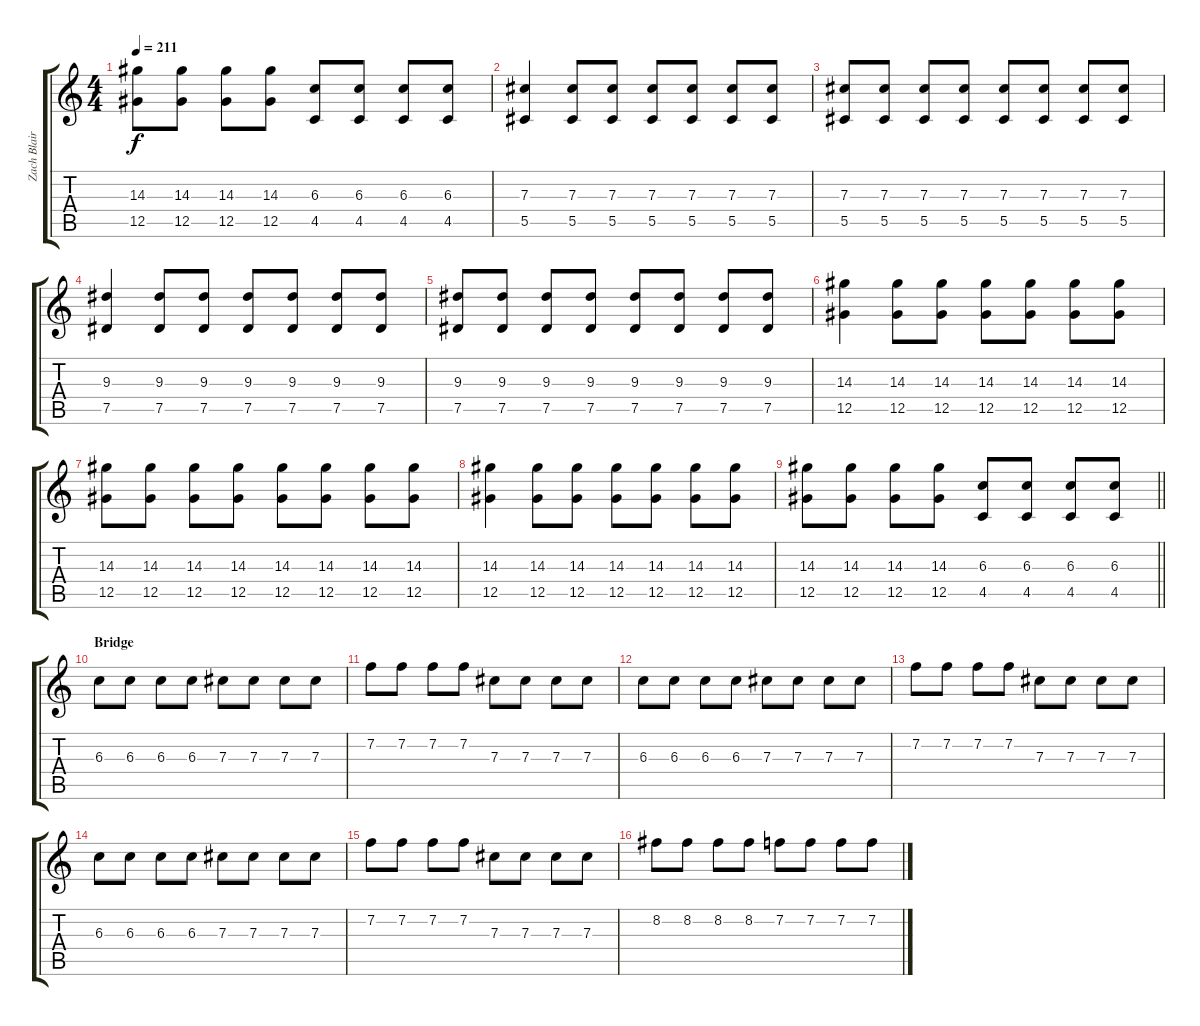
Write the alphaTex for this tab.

\track ("Zach Blair - Guitar" "Zach Blair") {instrument distortionguitar}
\staff {score tabs}
\tuning (Eb4 Bb3 Gb3 Db3 Ab2 Eb2) {hide}
\ts (4 4)
\tempo 211
\clef g2
\ks c
(14.3 12.5).8{dy f} (14.3 12.5).8 (14.3 12.5).8 (14.3 12.5).8 (6.3 4.5).8 (6.3 4.5).8 (6.3 4.5).8 (6.3 4.5).8 |
(7.3 5.5).4 (7.3 5.5).8 (7.3 5.5).8 (7.3 5.5).8 (7.3 5.5).8 (7.3 5.5).8 (7.3 5.5).8 |
(7.3 5.5).8 (7.3 5.5).8 (7.3 5.5).8 (7.3 5.5).8 (7.3 5.5).8 (7.3 5.5).8 (7.3 5.5).8 (7.3 5.5).8 |
(9.3 7.5).4 (9.3 7.5).8 (9.3 7.5).8 (9.3 7.5).8 (9.3 7.5).8 (9.3 7.5).8 (9.3 7.5).8 |
(9.3 7.5).8 (9.3 7.5).8 (9.3 7.5).8 (9.3 7.5).8 (9.3 7.5).8 (9.3 7.5).8 (9.3 7.5).8 (9.3 7.5).8 |
(14.3 12.5).4 (14.3 12.5).8 (14.3 12.5).8 (14.3 12.5).8 (14.3 12.5).8 (14.3 12.5).8 (14.3 12.5).8 |
(14.3 12.5).8 (14.3 12.5).8 (14.3 12.5).8 (14.3 12.5).8 (14.3 12.5).8 (14.3 12.5).8 (14.3 12.5).8 (14.3 12.5).8 |
(14.3 12.5).4 (14.3 12.5).8 (14.3 12.5).8 (14.3 12.5).8 (14.3 12.5).8 (14.3 12.5).8 (14.3 12.5).8 |
\barLineRight lightlight
(14.3 12.5).8 (14.3 12.5).8 (14.3 12.5).8 (14.3 12.5).8 (6.3 4.5).8 (6.3 4.5).8 (6.3 4.5).8 (6.3 4.5).8 |
\section ("" "Bridge")
6.3.8{volume 11} 6.3.8 6.3.8 6.3.8 7.3.8 7.3.8 7.3.8 7.3.8 |
7.2.8 7.2.8 7.2.8 7.2.8 7.3.8 7.3.8 7.3.8 7.3.8 |
6.3.8 6.3.8 6.3.8 6.3.8 7.3.8 7.3.8 7.3.8 7.3.8 |
7.2.8 7.2.8 7.2.8 7.2.8 7.3.8 7.3.8 7.3.8 7.3.8 |
6.3.8 6.3.8 6.3.8 6.3.8 7.3.8 7.3.8 7.3.8 7.3.8 |
7.2.8 7.2.8 7.2.8 7.2.8 7.3.8 7.3.8 7.3.8 7.3.8 |
8.2.8 8.2.8 8.2.8 8.2.8 7.2.8 7.2.8 7.2.8 7.2.8
